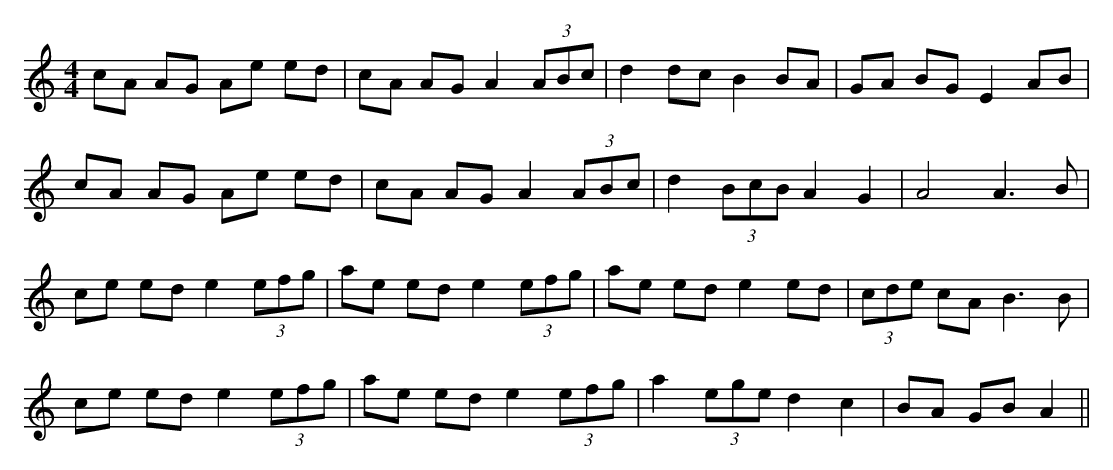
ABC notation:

X:1
M:4/4
K:Amin
cA AG Ae ed|cA AG A2 (3ABc|d2 dc B2 BA|GA BG E2 AB|
cA AG Ae ed|cA AG A2 (3ABc|d2 (3BcB A2 G2|A4 A3B|
ce ed e2 (3efg|ae ed e2 (3efg|ae ed e2 ed|(3cde cA B3B|
ce ed e2 (3efg|ae ed e2 (3efg|a2 (3ege d2 c2|BA GB A2||
